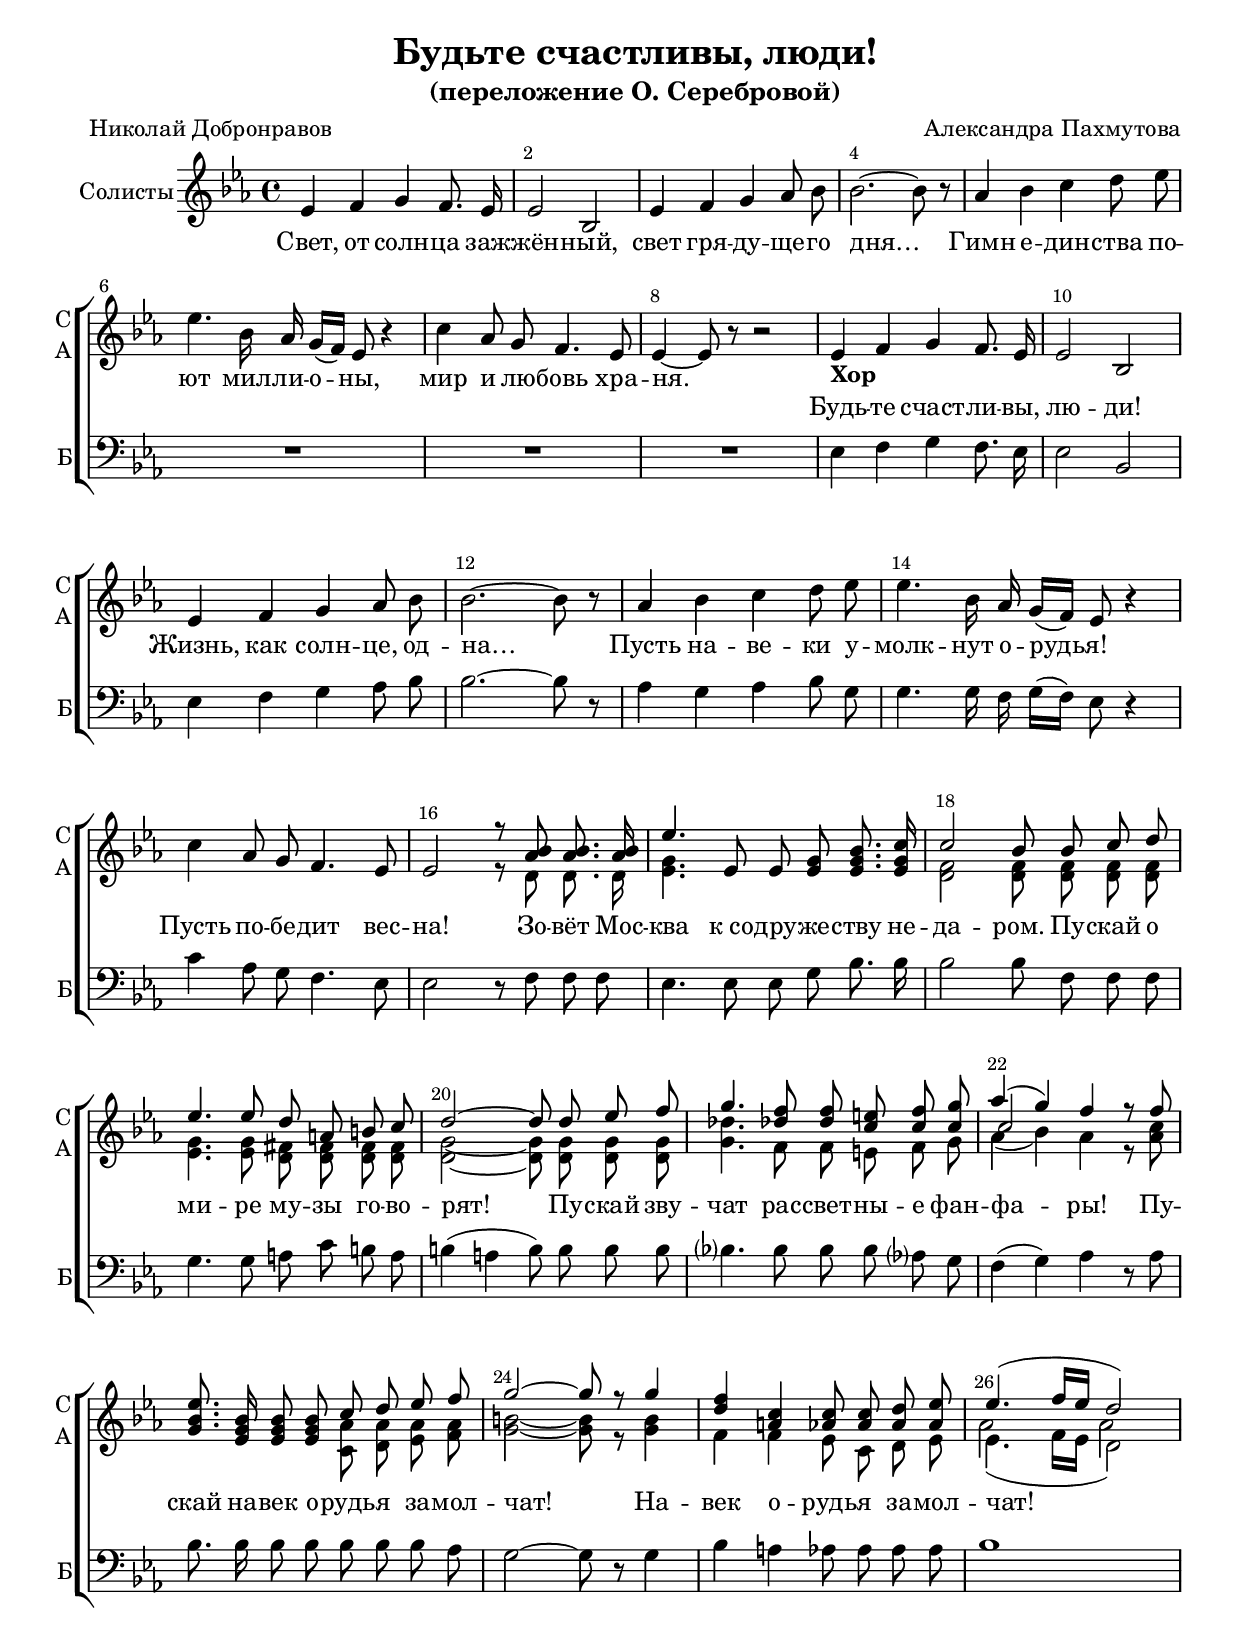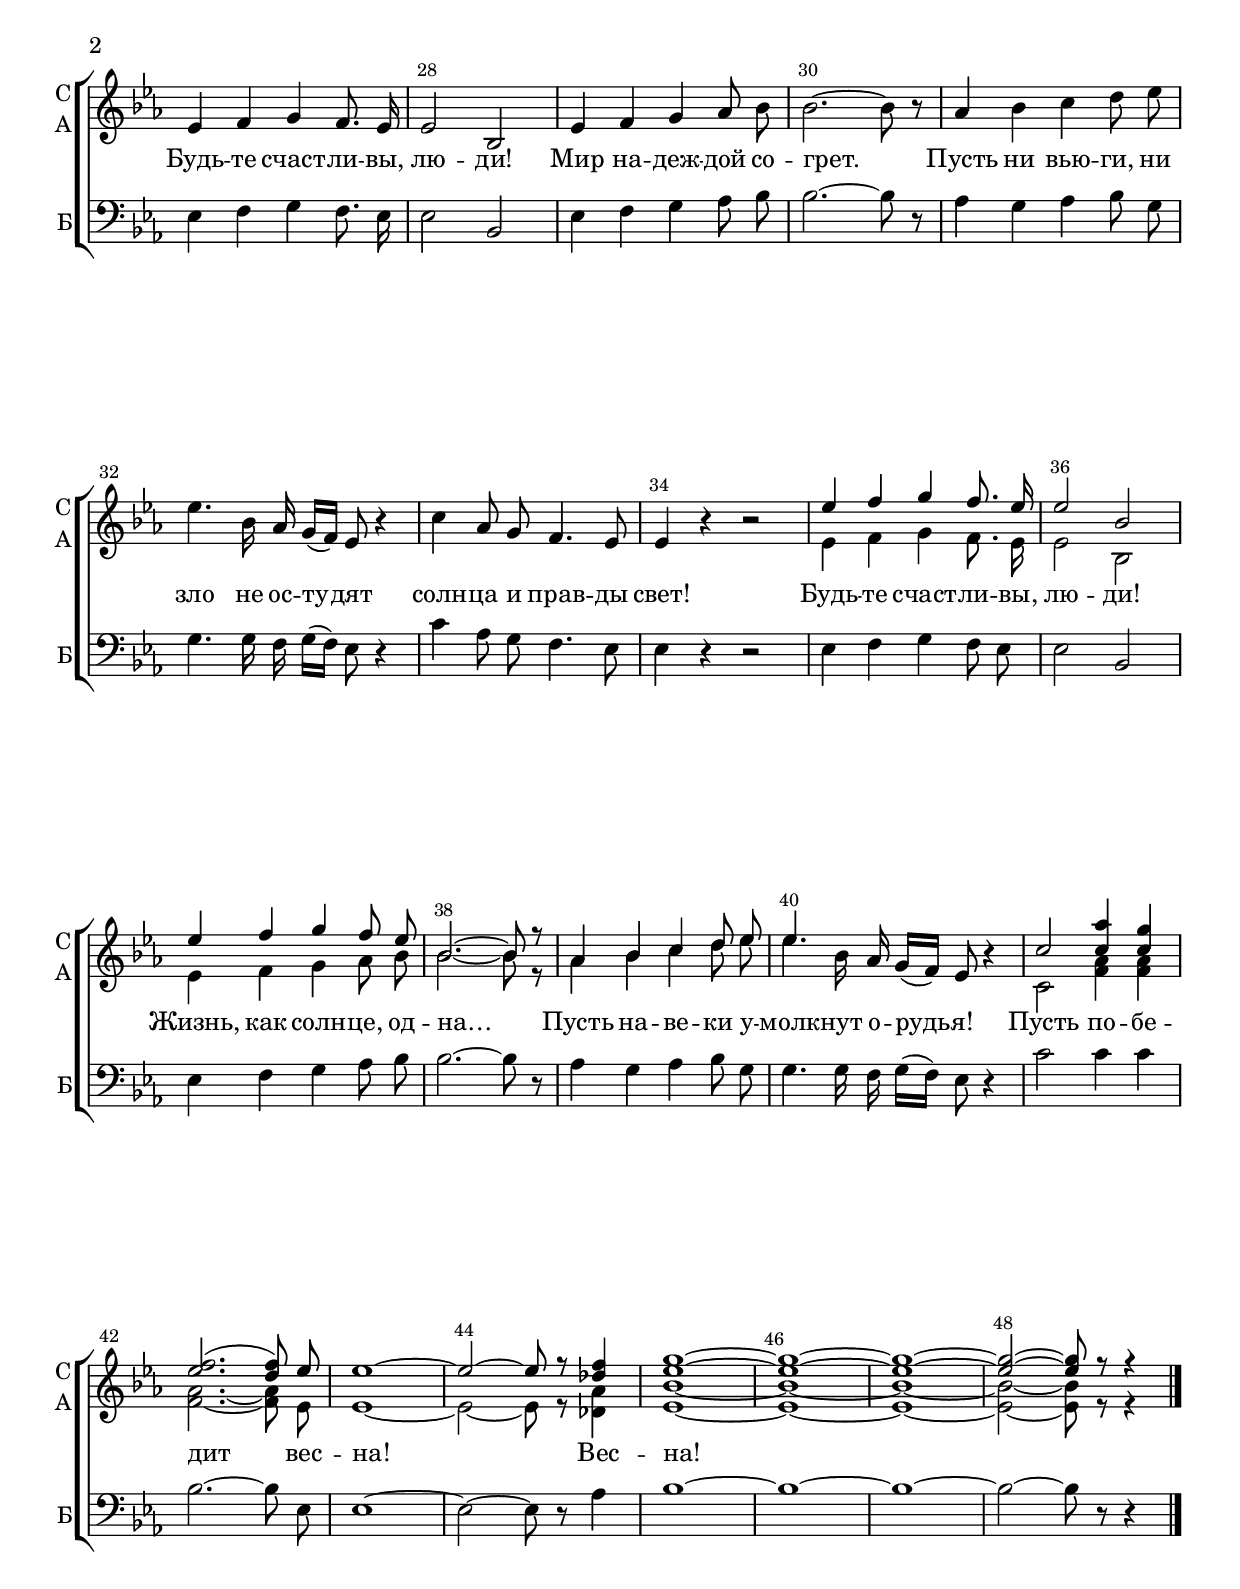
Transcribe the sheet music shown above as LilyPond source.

\version "2.18.2"

% закомментируйте строку ниже, чтобы получался pdf с навигацией
#(ly:set-option 'point-and-click #f)
#(ly:set-option 'midi-extension "mid")
#(set-default-paper-size "a4")
%#(set-global-staff-size 19)

\header {
  title = "Будьте счастливы, люди!"
  subtitle = "(переложение О. Серебровой)"
  composer = "Александра Пахмутова"
  poet = "Николай Добронравов"
  % Удалить строку версии LilyPond 
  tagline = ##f
}

  urllogo = \markup {
  \fill-line { " " \epsfile #X #10 #"../qrlink.eps" }
}

urllogo = {}



global = {
  \key es \major
  \time 4/4
%  \numericTimeSignature
  \autoBeamOn
  \set Score.skipBars = ##t
  \override MultiMeasureRest.expand-limit = #1
  \set Score.markFormatter = #format-mark-circle-numbers
  
  \override Score.BarNumber.break-visibility = #end-of-line-invisible
  \override Score.BarNumber.X-offset = #1
  \override Score.BarNumber.self-alignment-X = #LEFT
  \set Score.barNumberVisibility = #(every-nth-bar-number-visible 2)
  
  % shorter volta
  
}

%make visible number of every 2-nd bar
secondbar = {
  \override Score.BarNumber.break-visibility = #end-of-line-invisible
  \set Score.barNumberVisibility = #(every-nth-bar-number-visible 2)
}

%use this as temporary line break
abr = { \break }
pbr = { \pageBreak }
con = { \cadenzaOn }
coff = { \cadenzaOff \bar "|" }
cbr = { \bar "" }
breathes = { \once \override BreathingSign.text = \markup { \musicglyph #"scripts.tickmark" } \breathe }

% uncommend next line when finished
abr = {}

br = { \break }
%pbr = {}

%once hide accidental (runaround for cadenza
nat = { \once \hide Accidental }


solovoice = \relative c' {
  \global
  \autoBeamOff
  \oneVoice
   \dynamicUp
   es4 f g f8. es16 |
  es2 bes |
  es4 f g as8 bes | \abr
  
  bes2.~ bes8 r |
  as4 bes c d8 es |
  \change Staff = upstaff
  es4. bes16 as g[( f]) es8 r4 | \abr
  
  c'4 as8 g f4. es8 |
  es4~ es8 r r2 | \abr


}

sopvoice = \relative c' {
  \global
  \autoBeamOff
  \oneVoice
  s1*8
  es4_\markup\bold"Хор" f g f8. es16 |
  es2 bes |
  es4 f g as8 bes | \abr
  
  bes2.~ bes8 r |
  as4 bes c d8 es |
  es4. bes16 as g[( f]) es8 r4 | \abr
  
  c'4 as8 g f4. es8 |
  es2 \voiceOne r8 <as bes>8 <as bes>8. <as bes>16 |
  es'4. es,8 es <es g> <es g bes>8. <es g c>16 | \abr
  c'2 bes8 bes c d |
  es4. es8 d a b c |
  d2~ d8 d es f | \abr
  
  % page 2
  g4. <des f>8 <des f> <c e> <c f> <c g'> |
  << { as'4( g) } \new Voice { \voiceThree c,2 } >> f4 r8 f8 |
  <g, bes es>8. <es g bes>16 <es g bes>8 <es g bes> c' d es f | \abr
  
  g2~ g8 r g4 |
  <d f>4 <a c> <as c>8 <as c> <as d> <as es'> |
  es'4.( f16[ es] d2) | \abr \pbr
  
  \oneVoice es,4 f g f8. es16 |
  es2 bes |
  es4 f g as8 bes |
  bes2.~ bes8 r | \abr
  
  as4 bes c d8 es |
  es4. bes16 as g[( f]) es8 r4 |
  c' as8 g f4. es8 | \abr
  
  es4 r r2 |
  \voiceOne es'4 f g f8. es16 |
  es2 bes |
  es4 f g f8 es | \abr
  
  bes2.~ bes8 r |
  as4 bes c d8 es |
  es4. \oneVoice bes16 as g[( f]) es8 r4 | \abr
  
  \voiceOne c'2 <c as'>4 <c g'> |
  <es f>2.( <d f>8) es |
  es1~ |
  es2~ es8 r <des f>4 | \abr
  
  <es g>1~ |
  <es g>1~ |
  <es g>1~ |
  <es g>2~ <es g>8 r r4 |
  
  \bar "|."
  
  
}


altvoice = \relative c' {
  \global
  \autoBeamOff
  s1*8
  s1*7
  s2 r8 d8 d8. d16 |
  
  <es g>4. s8 s s s s |
  <d f>2 <d f>8 <d f> <d f> <d f> |
  <es g>4. <es g>8 <d fis> <d fis> <d fis> <d fis> |
  <d g>2~ <d g>8 <d g> <d g> <d g> |
  
  <g des'>4. f8 f e f g |
  as4( bes) as4 r8 <as c> |
  s2 <c, as'>8 <d as'> <es as> <f as> |
  
  <g b>2~ <g b>8 r <g b>4 |
  f4 f es 8 c d es |
  << { es4.( f16[ es] d2) } \new Voice { \voiceFour as'2 as } >>
  
  s1*8
  
  es4 f g f8. es16 |
  es2 bes | |
  es4 f g as8 bes |
  
  bes2.~ bes8 r |
  as4 bes c d8 es |
  es4. s8 s s s4 |
  
  c,2 <f as>4 <f as> |
  <f as>2.~ <f as>8 es |
  es1~ |
  es2~ es8 r <des as'>4 |
  
  <es bes'>1~ |
  
  <es bes'>1~ |
  <es bes'>1~ |
  <es bes'>2~ <es bes'>8 r r4
  
  
 
}


bassvoice = \relative c {
  \global
  \oneVoice
 \autoBeamOff
 
 R1*8
 es4 f g f8. es16 |
 es2 bes |
 es4 f g as8 bes |
 
 bes2.~ bes8 r |
 as4 g as bes8 g |
 g4. g16 f g[( f]) es8 r4 |
 
 c'4 as8 g f4. es8 |
 es2 r8 f f f |
 es4. es8 es g bes8. bes16 |
 
 bes2 bes8 f f f |
 g4. g8 a c b a |
 b4( a b8) b b b |
 
 bes4. bes8 bes bes as g |
 f4( g) as r8 as |
 bes8. bes16 bes8 bes bes bes bes as |
 
 g2~ g8 r8 g4 |
 bes4 a as8 as as as |
 bes1 |
 
 es,4 f g f8. es16 |
 es2 bes |
 es4 f g as8 bes |
 bes2.~ bes8 r |
 
 as4 g as bes8 g |
 g4. g16 f g[( f]) es8 r4 |
 c'4 as8 g f4. es8 |
 
 es4 r r2 |
 es4 f g f8 es |
 es2 bes |
 es4 f g as8 bes |
 
 bes2.~ bes8 r |
 as4 g as bes8 g |
 g4. g16 f g[( f]) es8 r4 |
 
 c'2 c4 c |
 bes2.~ bes8 es, |
 es1~ |
 es2~ es8 r as4 |
 
 bes1~ |
 bes~ |
 bes~ |
 bes2~ bes8 r r4
 
 
   
}

toalto = { \set associatedVoice = "alto" }
tosoprano = { \set associatedVoice = "soprano" }

lyricsolo = \lyricmode {
  
Свет, от солн -- ца заж -- жён -- ный,
свет гря -- ду -- ще -- го дня…
Гимн е -- дин -- ства по -- ют мил -- ли -- о -- ны,
мир и лю -- бовь хра -- ня.

}


lyricsoprano = \lyricmode {

Будь -- те счаст -- ли -- вы, лю -- ди!
Жизнь, как солн -- це, од -- на…
Пусть на -- ве -- ки у -- молк -- нут о -- рудь -- я!
Пусть по -- бе -- дит вес -- на!

Зо -- вёт Мос -- ква к_со -- дру -- же -- ству не -- да -- ром.
Пу -- скай о ми -- ре му -- зы го -- во -- рят!
Пу -- скай зву -- чат рас -- свет -- ны -- е фан -- фа -- ры!
Пу -- скай на -- век о -- рудь -- я за -- мол -- чат!

На -- век о -- рудь -- я за -- мол -- чат!

Будь -- те счаст -- ли -- вы, лю -- ди!
Мир на -- деж -- дой со -- грет.
Пусть ни вью -- ги, ни зло не ос -- ту -- дят
солн -- ца и прав -- ды свет!

Будь -- те счаст -- ли -- вы, лю -- ди!
Жизнь, как солн -- це, од -- на…
Пусть на -- ве -- ки у -- молк -- нут о -- рудь -- я!
Пусть по -- бе -- дит вес -- на!

Вес -- на!
  
}

\bookpart {
  \paper {
    top-margin = 15
    left-margin = 15
    right-margin = 10
    bottom-margin = 15
    indent = 15
    ragged-last-bottom = ##f
  }
  \score {
    %  \transpose c bes {

     <<
      \new Staff = "solostaff" \with {
        midiInstrument = "voice oohs"
        instrumentName = "Солисты"
        shortInstrumentName = "c."
      } <<
        \new Voice = "solo" { \clef "treble" \oneVoice \solovoice }
      >>
      
       
      \new ChoirStaff <<
      \new Staff = "upstaff" \with {
        midiInstrument = "voice oohs"
        shortInstrumentName = \markup \column { "С" "А" }
      } <<
        \new Voice = "soprano" { \sopvoice }
        \new Voice  = "alto" { \voiceTwo \altvoice }
      >>
      
      \new Lyrics \lyricsto "solo" { \lyricsolo }
      \new Lyrics \lyricsto "soprano" { \lyricsoprano }

      % or: \new Lyrics \lyricsto "soprano" { \lyricscore }
      % alternative lyrics above up staff
      %\new Lyrics \with {alignAboveContext = "upstaff"} \lyricsto "soprano" \lyricst
      
      \new Staff = "downstaff" \with {
        midiInstrument = "voice oohs"
          shortInstrumentName = "Б"
      } <<
        \new Voice = "bass" { \clef "bass" \oneVoice \bassvoice }
      >>
      

      >> % choir staff
     >> % global stafset
    %  }  % transposeµ
    \layout { 
      \context {
        \Score
      }
      \context {
        \Staff
        \accidentalStyle modern-voice-cautionary
        % удаляем обозначение темпа из общего плана
        \RemoveEmptyStaves
        \override VerticalAxisGroup.remove-first = ##t
      }
      %Metronome_mark_engraver
    }
  }
 \urllogo
}

\bookpart {
  \score {
    \unfoldRepeats
    %  \transpose c bes {
    \new ChoirStaff <<
      \new Staff = "upstaff" \with {
        midiInstrument = "voice oohs"
      } <<
        \new Voice = "solo" { \clef "treble" \oneVoice \solovoice }
        \new Voice = "soprano" { \voiceOne \sopvoice }
        \new Voice  = "alto" { \voiceTwo \altvoice }
      >> 
      
      
      \new Staff = "downstaff" \with {
        midiInstrument = "voice oohs"
      } <<
        \new Voice = "bass" { \voiceTwo \bassvoice }
      >>
    >>
    %  }  % transposeµ
    \midi {
      \tempo 4=90
    }
  }
}
